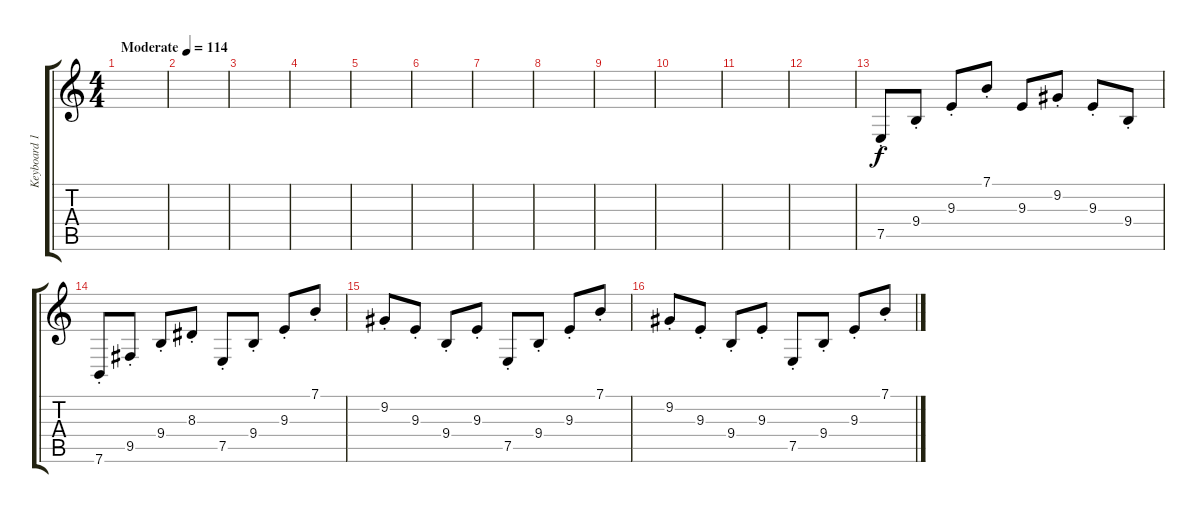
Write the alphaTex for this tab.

\track ("Keyboard 1 (Banks)" "Keyboard 1") {instrument fx4atmosphere}
\staff {score tabs}
\tuning (E4 B3 G3 D3 A2 E2) {hide}
\ts (4 4)
\tempo (114 "Moderate")
\clef g2
\ks c
|
|
|
|
|
|
|
|
|
|
|
|
7.5{st}.8 9.4{st}.8 9.3{st}.8 7.1{st}.8 9.3.8 9.2{st}.8 9.3{st}.8 9.4{st}.8 |
7.6{st}.8 9.5{st}.8 9.4{st}.8 8.3{st}.8 7.5{st}.8 9.4{st}.8 9.3{st}.8 7.1{st}.8 |
9.2{st}.8 9.3{st}.8 9.4{st}.8 9.3{st}.8 7.5{st}.8 9.4{st}.8 9.3{st}.8 7.1{st}.8 |
9.2{st}.8 9.3{st}.8 9.4{st}.8 9.3{st}.8 7.5{st}.8 9.4{st}.8 9.3{st}.8 7.1{st}.8
